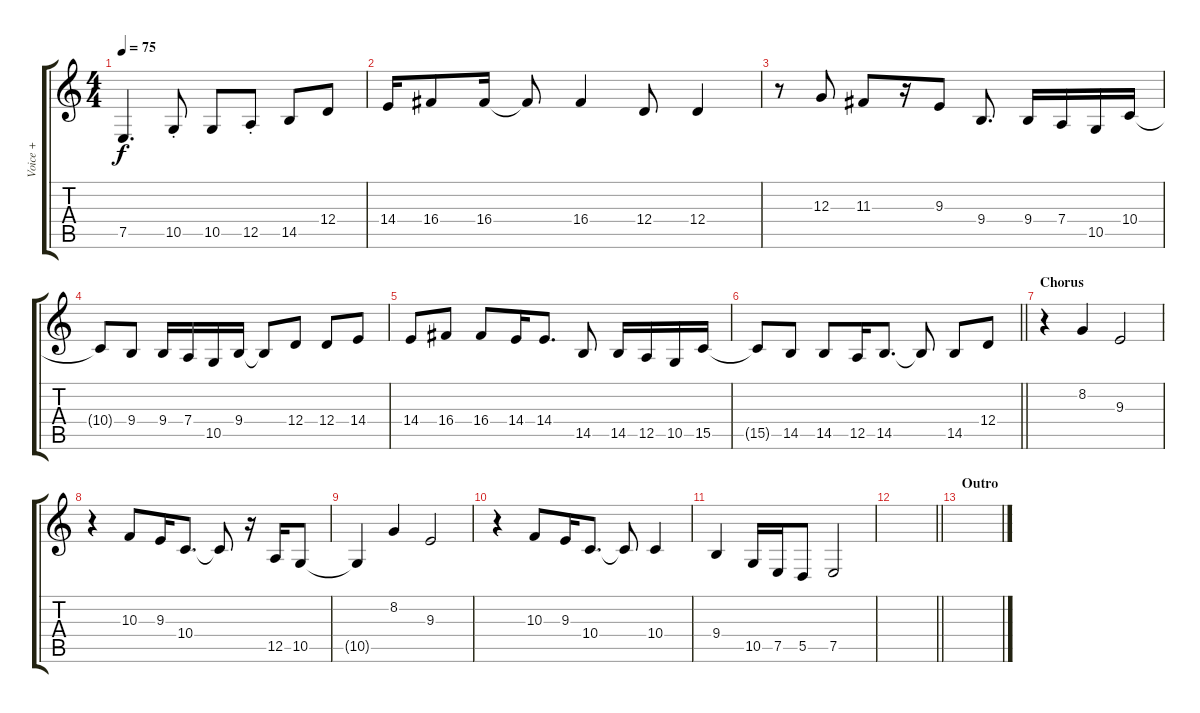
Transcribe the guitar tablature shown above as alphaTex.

\track ("Voice +" "Voice +") {instrument oboe}
\staff {score tabs}
\tuning (E4 B3 G3 D3 A2 E2) {hide}
\ts (4 4)
\tempo 75
\clef g2
\ks c
7.5.4{d dy f} 10.5{st}.8 10.5.8 12.5{st}.8 14.5.8 12.4.8 |
14.4.16 16.4.8 16.4.16 16.4{t}.8 16.4.4 12.4.8 12.4.4 |
r.8 12.3.8 11.3.8 r.16 9.3.8 9.4.8{d} 9.4.16 7.4.16 10.5.16 10.4.16 |
10.4{t}.8 9.4.8 9.4.16 7.4.16 10.5.16 9.4.16 9.4{t}.8 12.4.8 12.4.8 14.4.8 |
14.4.8 16.4.8 16.4.8 14.4.16 14.4.8{d} 14.5.8 14.5.16 12.5.16 10.5.16 15.5.16 |
\barLineRight lightlight
15.5{t}.8 14.5.8 14.5.8 12.5.16 14.5.8{d} 14.5{t}.8 14.5.8 12.4.8 |
\section ("" "Chorus")
r.4 8.2.4 9.3.2 |
r.4 10.3.8 9.3.16 10.4.8{d} 10.4{t}.8 r.16 12.5.16 10.5.8 |
10.5{t}.4 8.2.4 9.3.2 |
r.4 10.3.8 9.3.16 10.4.8{d} 10.4{t}.8 10.4.4 |
9.4.4 10.5.16 7.5.16 5.5.8 7.5.2 |
\barLineRight lightlight
|
\section ("" "Outro")
